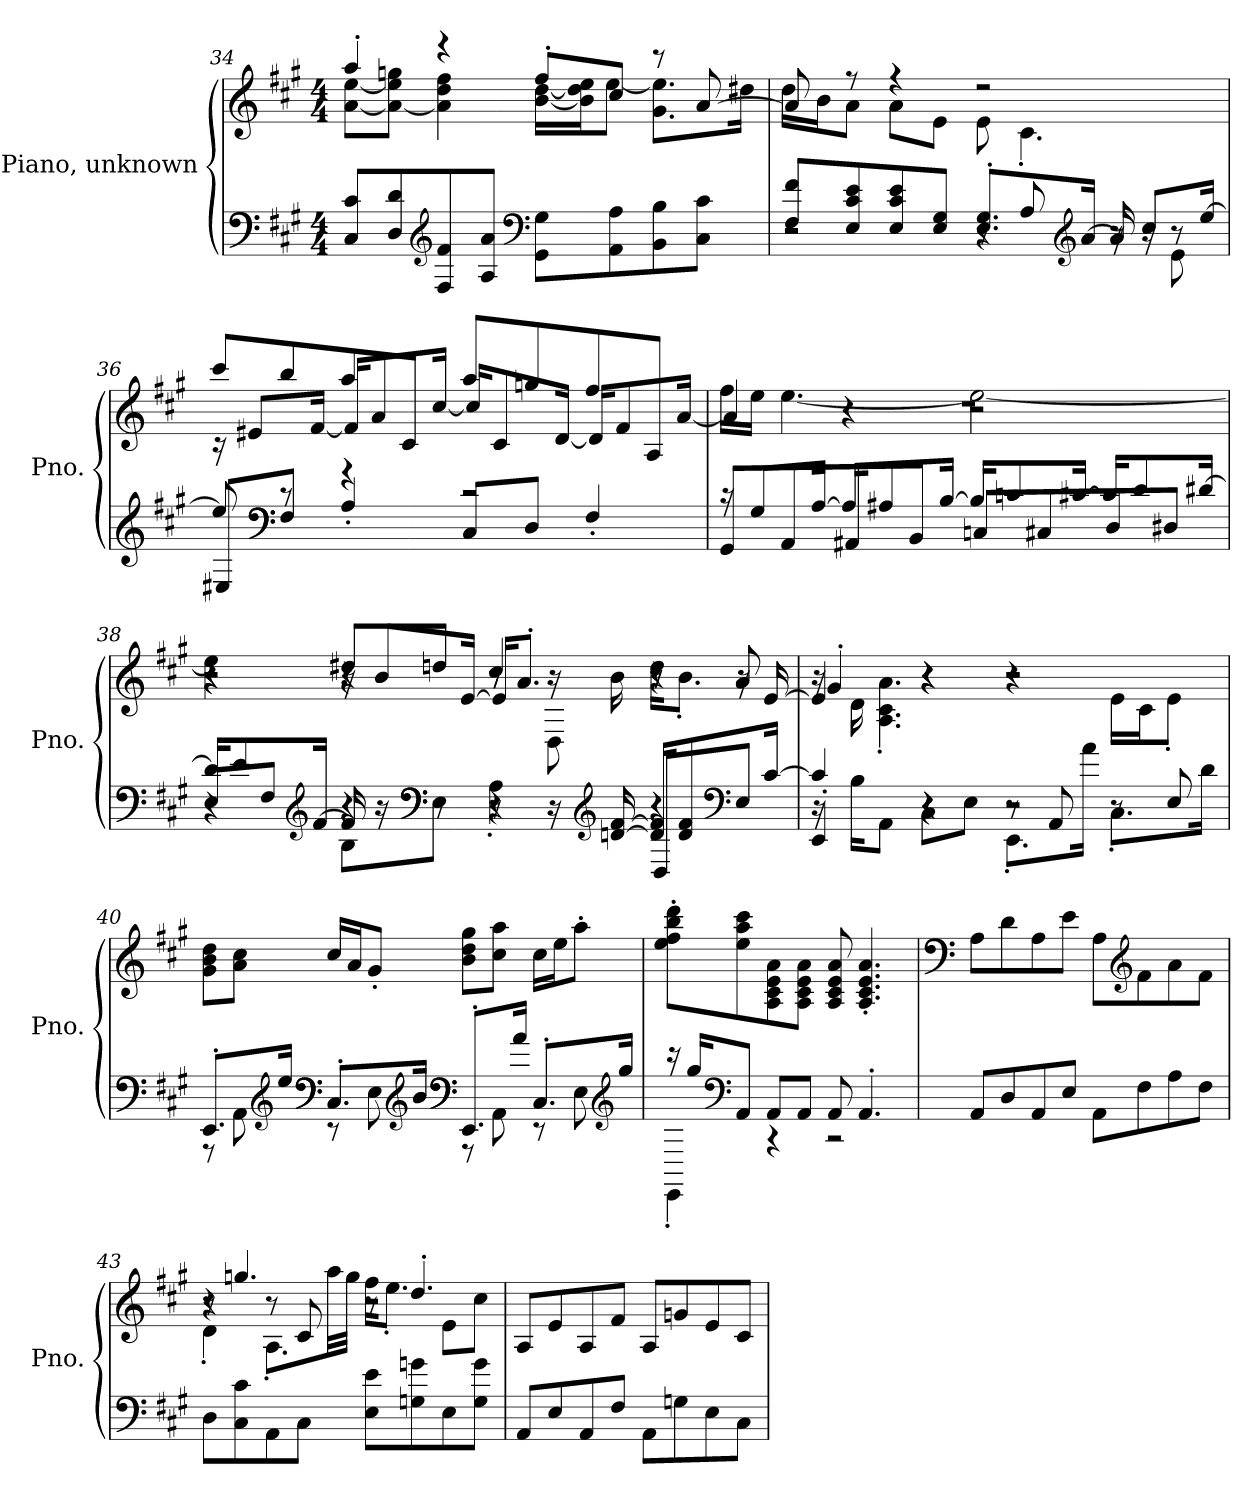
**kern	**kern
*part1	*part1
*staff2	*staff1
*I"Piano, unknown	*
*I'Pno.	*
!!LO:LB:g=z
*clefF4	*clefG2
*k[f#c#g#]	*k[f#c#g#]
*M4/4	*M4/4
=34	=34
*	*^
8C#/ 8c#/L	4aa'/	[8a\ [8ee\L
8D/ 8d/	.	8a\_ 8ee\] 8ggn\J
*clefG2	*	*
8F#/ 8f#/	4r	4a\] 4dd\ 4ff#\
8A/ 8a/J	.	.
*clefF4	*	*
8GG#\ 8G#\L	8ff#'/L	[16b\ [16dd\LL
.	.	16b\] 16dd\] 16ee\J
8AA\ 8A\	8cc#/J	[8ee\J
8BB\ 8B\	8r	8.g#\ 8.ee\]L
8C#\ 8c#\J	[8a/	.
.	.	16dd#X\Jk
=35	=35	=35
*^	*	*
*	*^	*	*
2r	2r	8F#/ 8f#/L	8a/]	16dd\LL
.	.	.	.	16b\J
.	.	8E/ 8c#/ 8e/	8r	8a\J
.	.	8E/ 8c#/ 8e/	4r	8a\L
.	.	8E/ 8G#/J	.	8e\J
8r	4r	8.E/' 8.G#/'L	2r	8e\
8A/	.	.	.	4.c#'\
*clefG2	*	*	*	*
.	.	[16a/Jk	.	.
16r	8r	16a/]	.	.
8cc#/L	.	16r	.	.
.	8e\	8r	.	.
[16ee/Jk	.	.	.	.
*	*v	*v	*	*
!!LO:LB:g=z	!!
=36	=36	=36	=36
8ee/]	8E#X/L	8ccc#/L	16r
.	.	.	8e#X/L
*clefF4	*	*	*
8r	8F#/J	8bb/	.
.	.	.	[16f#/Jk
4r	4A'/	8aa/	16f#/KL]
.	.	.	8a/
.	.	8c#/J	.
.	.	.	[16cc#/Jk
2r	8C#/L	8aa/L	16cc#/KL]
.	.	.	8c#/
.	8D/J	8ggn/	.
.	.	.	[16d/Jk
.	4F#'/	8ff#/	16d/KL]
.	.	.	8f#/
.	.	8A/J	.
.	.	.	[16a/Jk
=37	=37	=37	=37
*	*	*	*^
16r	8GG#/L	1r	16ff#\LL	4a/]
8G#/L	.	.	16ee\JJ	.
.	8AA/	.	[4.ee\	.
[16A/Jk	.	.	.	.
16A/KL]	8AA#X/	.	.	4r
8A#X/	.	.	.	.
.	8BB/J	.	.	.
[16B/Jk	.	.	.	.
16B/KL]	8Cn/L	.	2ee\_	2r
8cn/	.	.	.	.
.	8C#X/	.	.	.
[16c#X/Jk	.	.	.	.
16c#/KL]	8D/	.	.	.
8d/	.	.	.	.
.	8D#X/J	.	.	.
[16d#X/Jk	.	.	.	.
!!LO:LB:g=z
=38	=38	=38	=38	=38
*	*^	*	*	*^
16d#/KL]	4r	8E/L	4r	4ee\]	4r	2r
8e/	.	.	.	.	.	.
.	.	8F#/J	.	.	.	.
*clefG2	*	*	*	*	*	*
[16f#/Jk	.	.	.	.	.	.
16f#/]	8B\L	4r	8dd#X/L	4r	16r	.
16r	.	.	.	.	8b/L	.
*clefF4	*	*	*	*	*	*
8r	8E\J	.	8ddn/J	.	.	.
.	.	.	.	.	[16e/Jk	.
8r	4A'\	4r	4cc#/	8r	16e/KL]	8r
.	.	.	.	.	8.a'/J	.
16r	.	.	.	16r	.	8D\
*clefG2	*	*	*	*	*	*
[16dn/ [16f#/	.	.	.	16b\	.	.
16d/] 16f#/]KL	4r	8D/L	8r	16dd\KL	8r	4r
8d/ 8f#/	.	.	.	8.b'\J	.	.
*clefF4	*	*	*	*	*	*
.	.	8E/J	16r	.	8a/	.
[16c#/Jk	.	.	[16e/	.	.	.
*	*	*	*	*	*v	*v
=39	=39	=39	=39	=39	=39
4c#/]	16r	4EE'/	4e/]	16r	4g#'/
.	16B\KL	.	.	16d\	.
.	8AA\J	.	.	4.A\' 4.c#\' 4.a\'	.
4r	8C#\L	4r	4r	.	4r
.	8E\J	.	.	.	.
2r	8.EE'\L	8r	2r	4r	2r
.	.	8AA/	.	.	.
.	16a\Jk	.	.	.	.
.	8.C#'\L	8r	.	16e\LL	.
.	.	.	.	16c#\J	.
.	.	8E/	.	8e'\J	.
.	16d\Jk	.	.	.	.
*	*v	*v	*	*	*
*	*	*v	*v	*v
!!LO:LB:g=z
=40	=40	=40
8.EE'/L	8r	8g#\ 8b\ 8dd\L
.	8AA\	8a\ 8cc#\J
*clefG2	*	*
16ee/Jk	.	.
*clefF4	*	*
8.C#'/L	8r	16cc#/LL
.	.	16a/J
.	8E\	8g#'/J
*clefG2	*	*
16b/Jk	.	.
*clefF4	*	*
8.EE'/L	8r	8b\ 8dd\ 8gg#\L
.	8AA\	8cc#\ 8aa\J
16a/Jk	.	.
8.C#'/L	8r	16cc#\LL
.	.	16ee\J
.	8E\	8aa'\J
*clefG2	*	*
16gg#/Jk	.	.
=41	=41	=41
16r	4EE'\	8ee\' 8ff#\' 8bb\' 8ddd\'L
16gg#/KL	.	.
*clefF4	*	*
8AA/J	.	8ee\ 8aa\ 8ccc#\
8AA/L	4r	8A\ 8c#\ 8e\ 8a\
8AA/J	.	8A\ 8c#\ 8e\ 8a\J
8AA/	2r	8A/ 8c#/ 8e/ 8a/
4.AA'/	.	4.A/' 4.c#/' 4.e/' 4.a/'
*v	*v	*
!!LO:PB:g=z
=42	=42
*	*clefF4
8AA/L	8A\L
8D/	8d\
8AA/	8A\
8E/J	8e\J
8AA\L	8A\L
*	*clefG2
8F#\	8f#\
8A\	8a\
8F#\J	8f#\J
=43	=43
*	*^
*	*	*^
8D\L	8r	4d'\	4r
8C#\ 8c#\	4.ggn/	.	.
8AA\	.	8.A'\L	8r
8C#\J	.	.	8c#/
.	.	32aa\LL	.
.	.	32gg\JJJ	.
8E\ 8e\L	8r	16ff#\KL	2r
.	.	8.ee'\J	.
8Gn\ 8gn\	4.dd'/	.	.
8E\	.	8e\L	.
8G\ 8g\J	.	8cc#\J	.
*	*v	*v	*v
=44	=44
8AA/L	8A/L
8E/	8e/
8AA/	8A/
8F#/J	8f#/J
8AA\L	8A/L
8Gn\	8gn/
8E\	8e/
8C#\J	8c#/J
=	=
*-	*-
